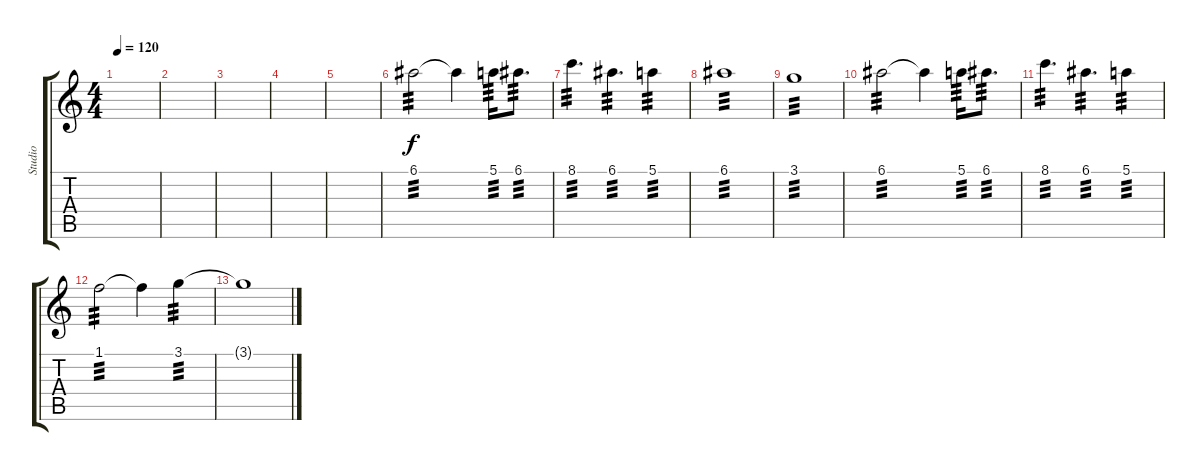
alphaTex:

\track ("Studio" "Studio") {instrument distortionguitar}
\staff {score tabs}
\tuning (E4 B3 G3 D3 A2 D2) {hide}
\ts (4 4)
\tempo 120
\clef g2
\ks c
|
|
|
|
|
6.1.2{tp 3 dy f} 6.1{t}.4 5.1.16{tp 3} 6.1.8{d tp 3} |
8.1.4{d tp 3} 6.1.4{d tp 3} 5.1.4{tp 3} |
6.1.1{tp 3} |
3.1.1{tp 3} |
6.1.2{tp 3} 6.1{t}.4 5.1.16{tp 3} 6.1.8{d tp 3} |
8.1.4{d tp 3} 6.1.4{d tp 3} 5.1.4{tp 3} |
1.1.2{tp 3} 1.1{t}.4 3.1.4{tp 3} |
3.1{t}.1
